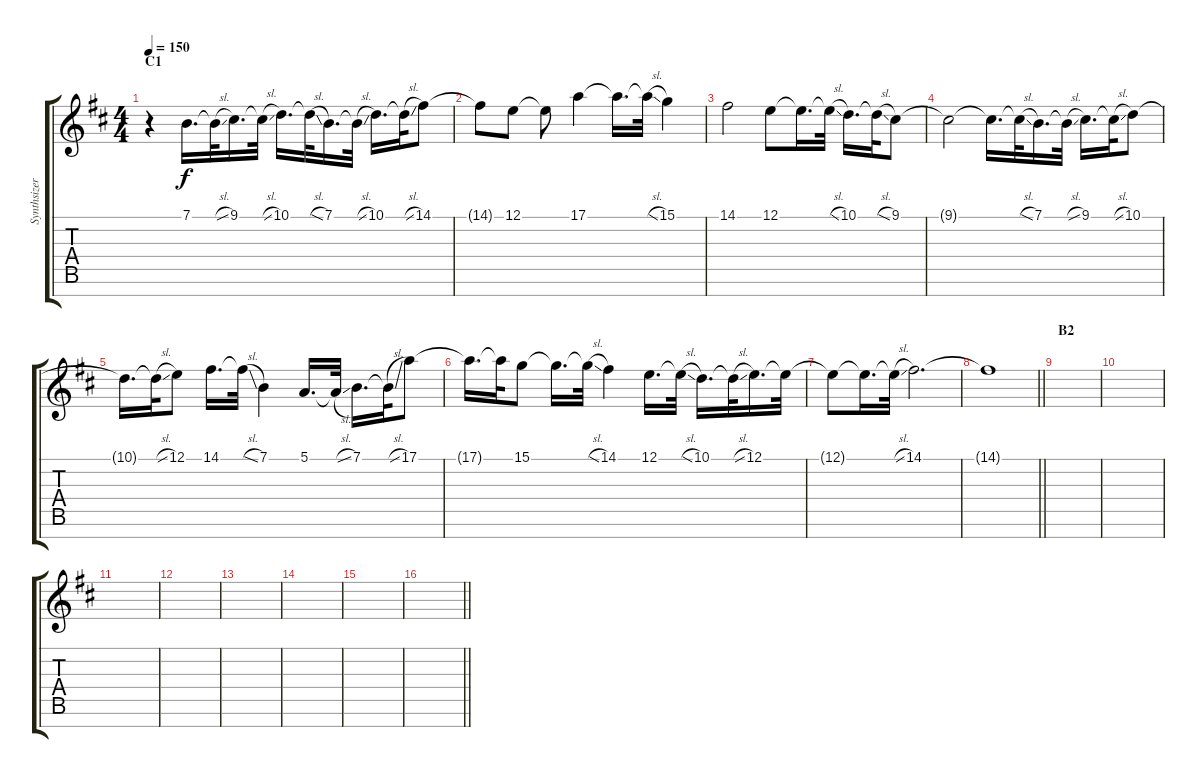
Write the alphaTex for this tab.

\track ("Synthsizer" "Synthsizer") {instrument ocarina}
\staff {score tabs}
\tuning (E4 B3 G3 D3 A2 E2 B1) {hide}
\ts (4 4)
\section ("" "C1")
\tempo 150
\clef g2
\ks d
r.4{dy f} 7.1.16{d} 7.1{sl t}.32 9.1.16{d} 9.1{sl t}.32 10.1.16{d} 10.1{sl t}.32 7.1.16{d} 7.1{sl t}.32 10.1.16{d} 10.1{sl t}.32 14.1.8 |
14.1{t}.8 12.1.8 12.1{t}.8 17.1.4 17.1{t}.16{d} 17.1{sl t}.32 15.1.4 |
14.1.2 12.1.8 12.1{t}.16{d} 12.1{sl t}.32 10.1.16{d} 10.1{sl t}.32 9.1.8 |
9.1{t}.2 9.1{t}.16{d} 9.1{sl t}.32 7.1.16{d} 7.1{sl t}.32 9.1.16{d} 9.1{sl t}.32 10.1.8 |
10.1{t}.16{d} 10.1{sl t}.32 12.1.8 14.1.16{d} 14.1{sl t}.32 7.1.4 5.1.16{d} 5.1{sl t}.32 7.1.16{d} 7.1{sl t}.32 17.1.8 |
17.1{t}.16{d} 17.1{t}.32 15.1.8 15.1{t}.16{d} 15.1{sl t}.32 14.1.4 12.1.16{d} 12.1{sl t}.32 10.1.16{d} 10.1{sl t}.32 12.1.16{d} 12.1{t}.32 |
12.1{t}.8 12.1{t}.16{d} 12.1{sl t}.32 14.1.2{d} |
\barLineRight lightlight
14.1{t}.1 |
\section ("" "B2")
|
|
|
|
|
|
|
\barLineRight lightlight
